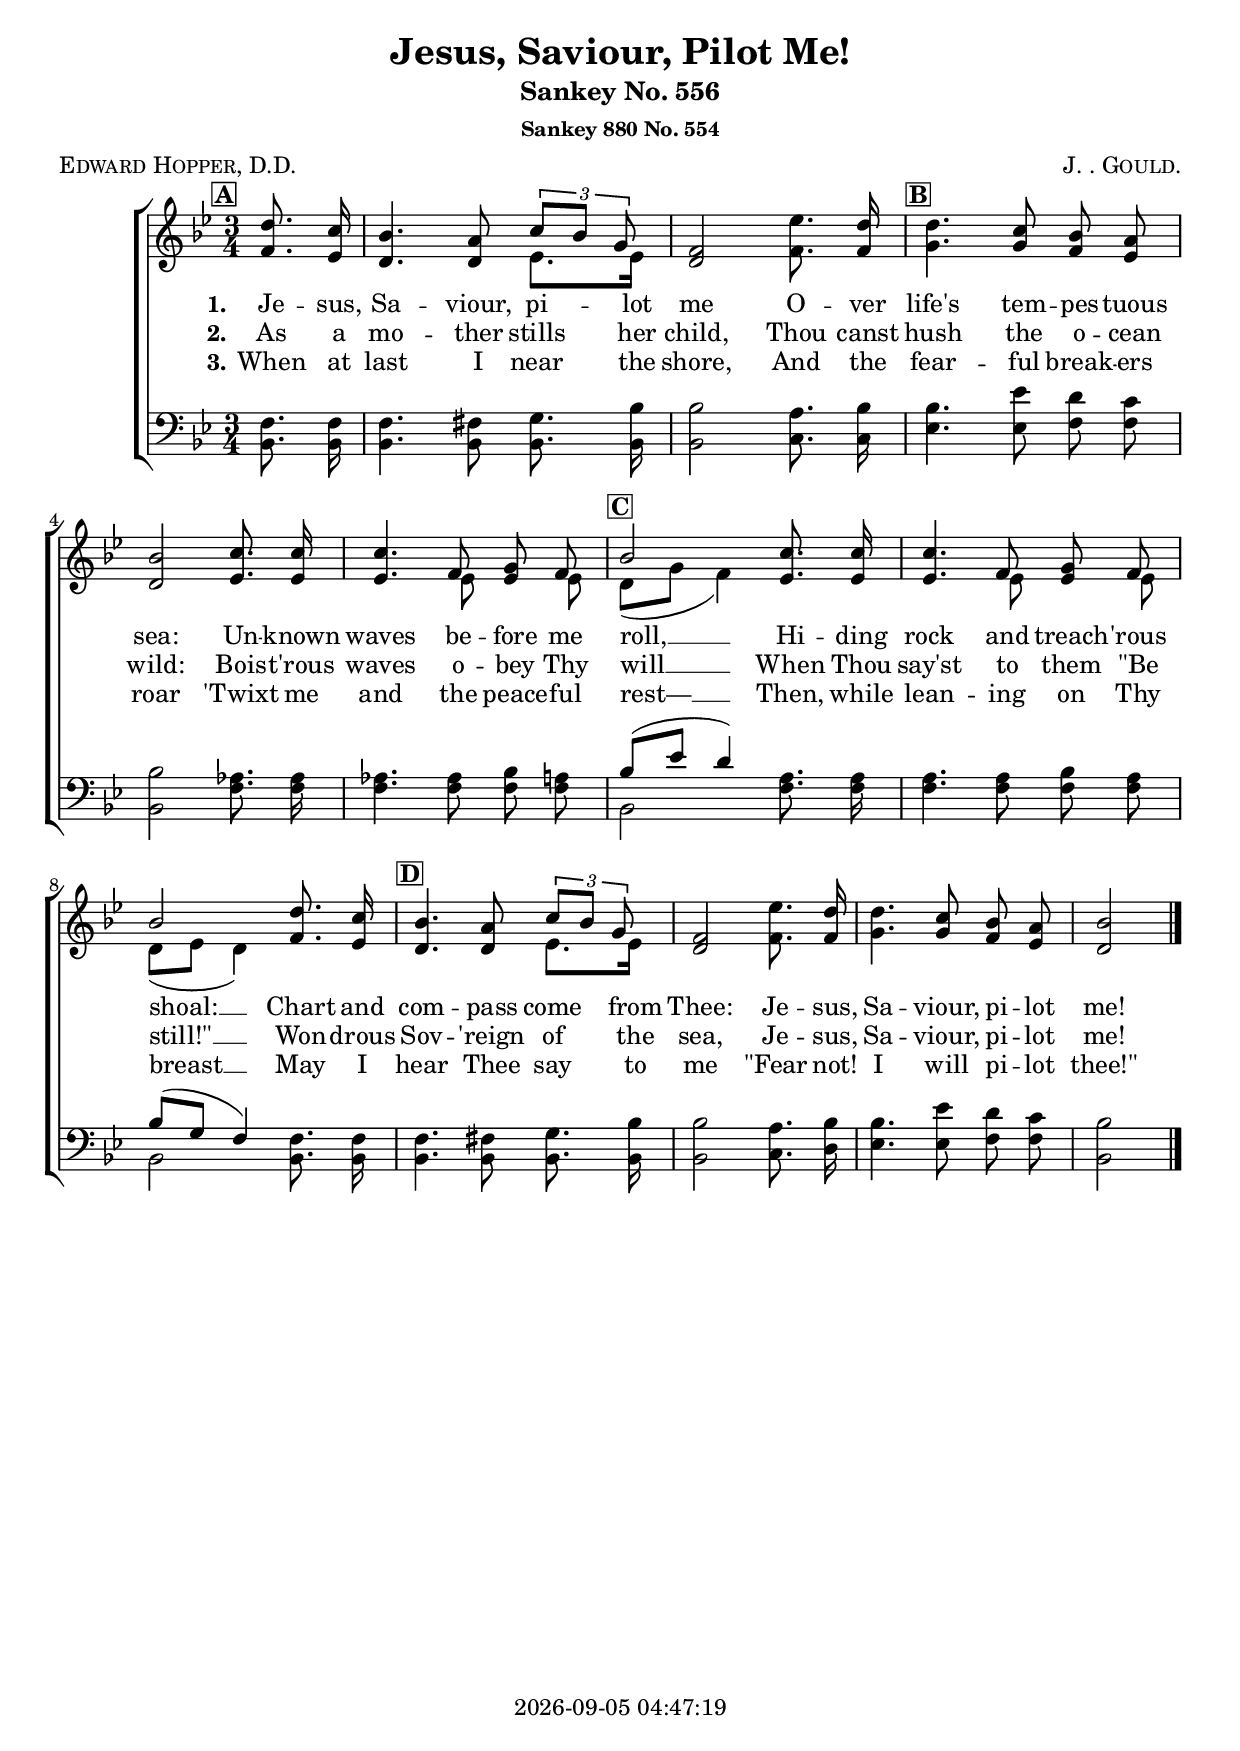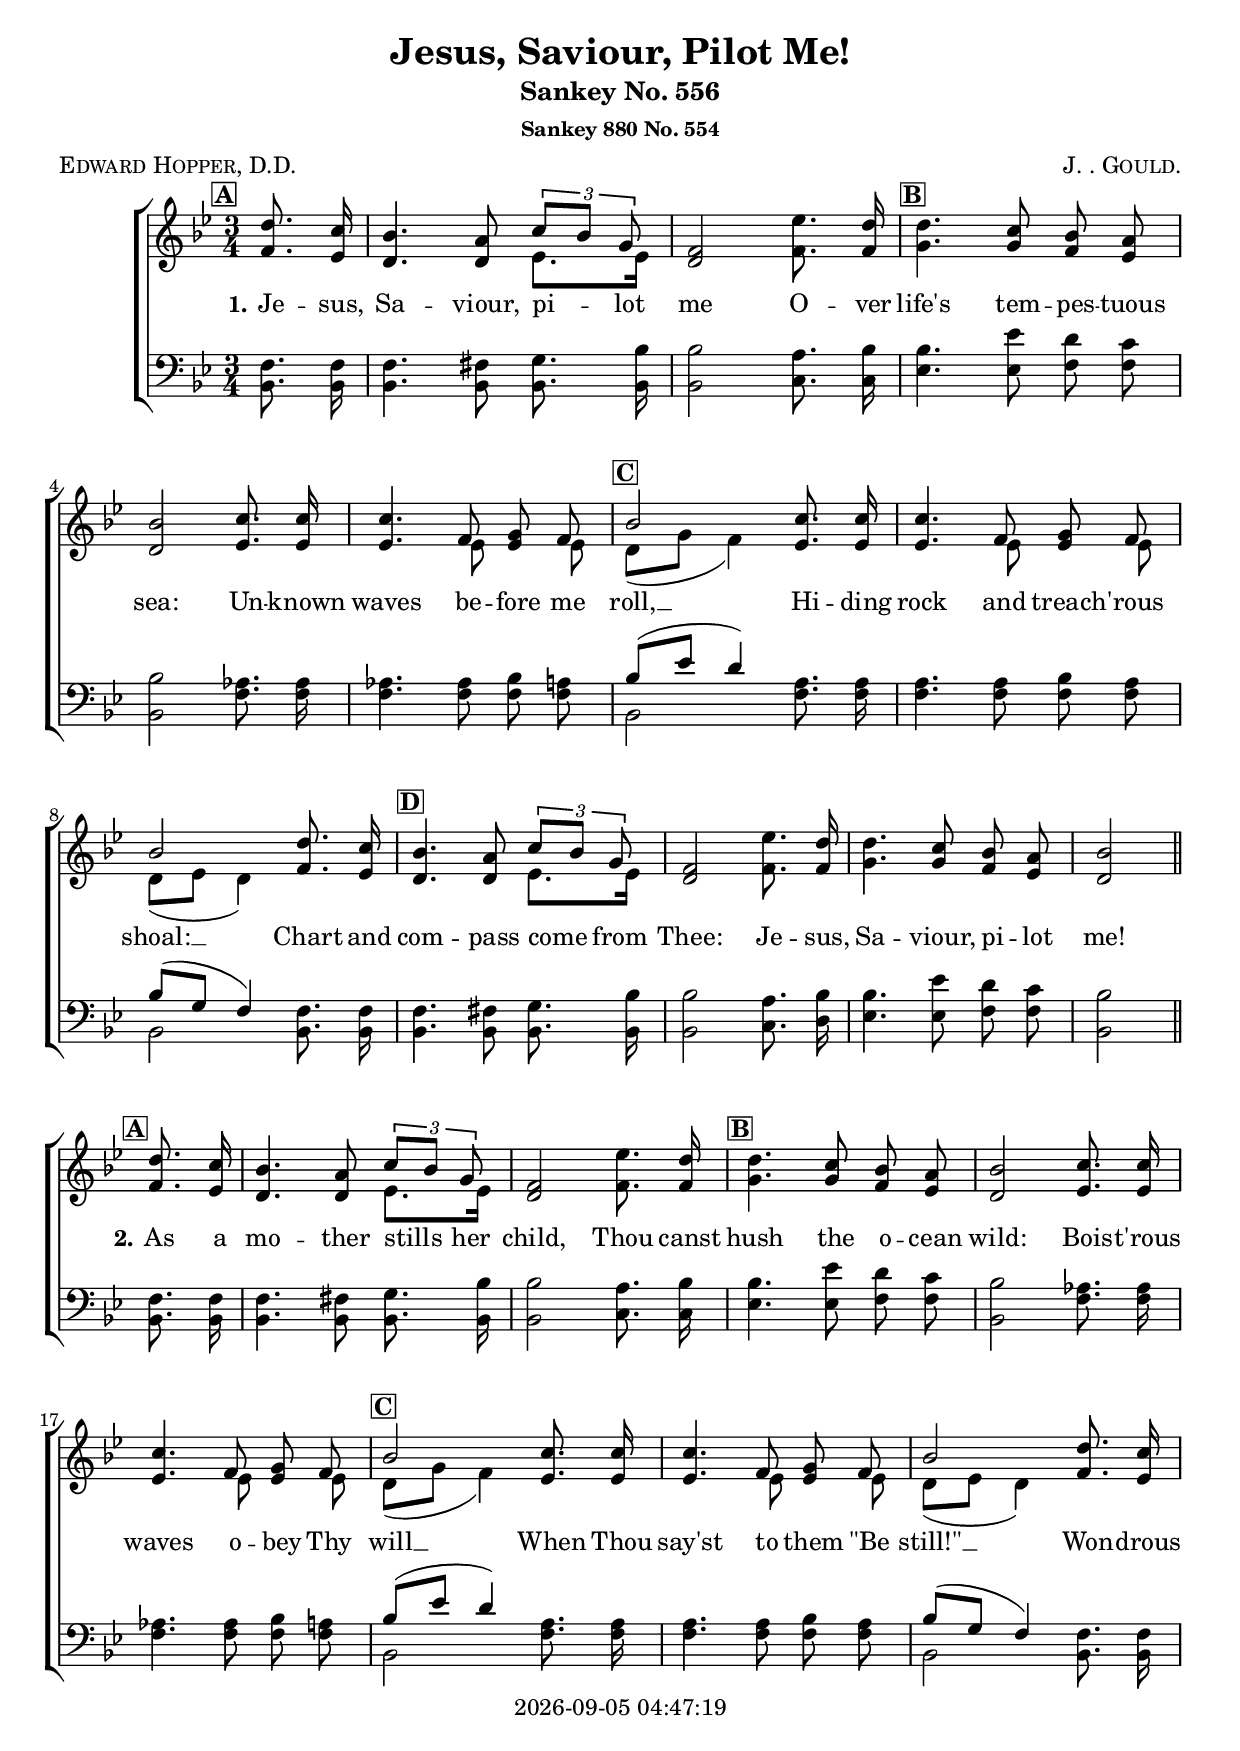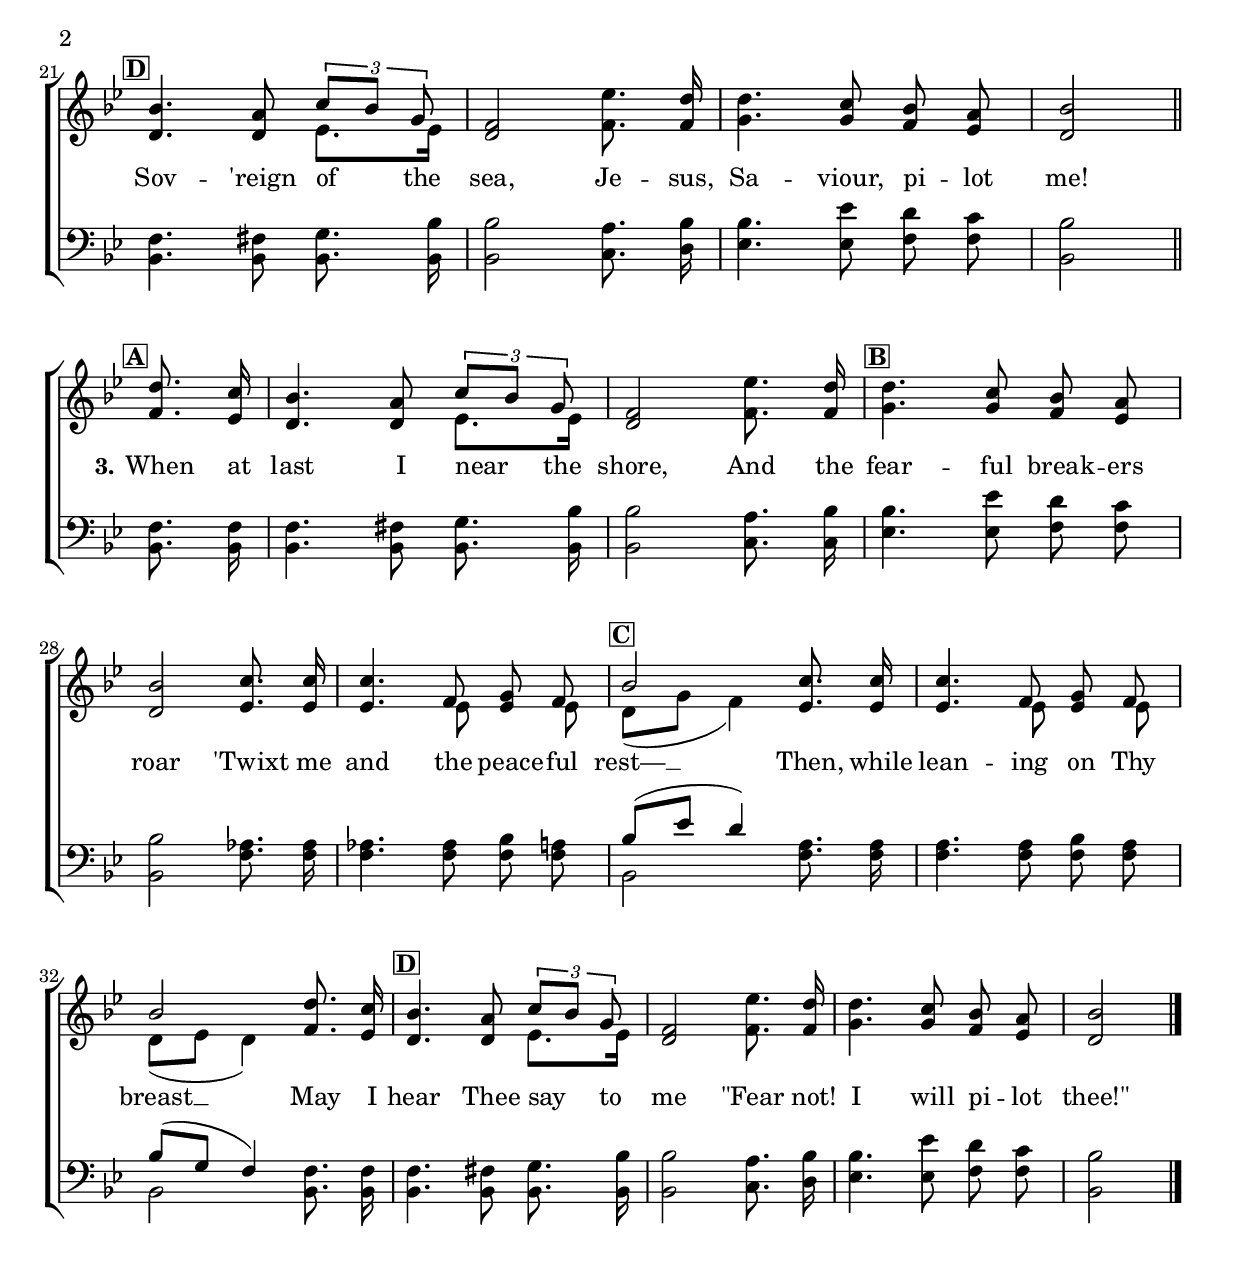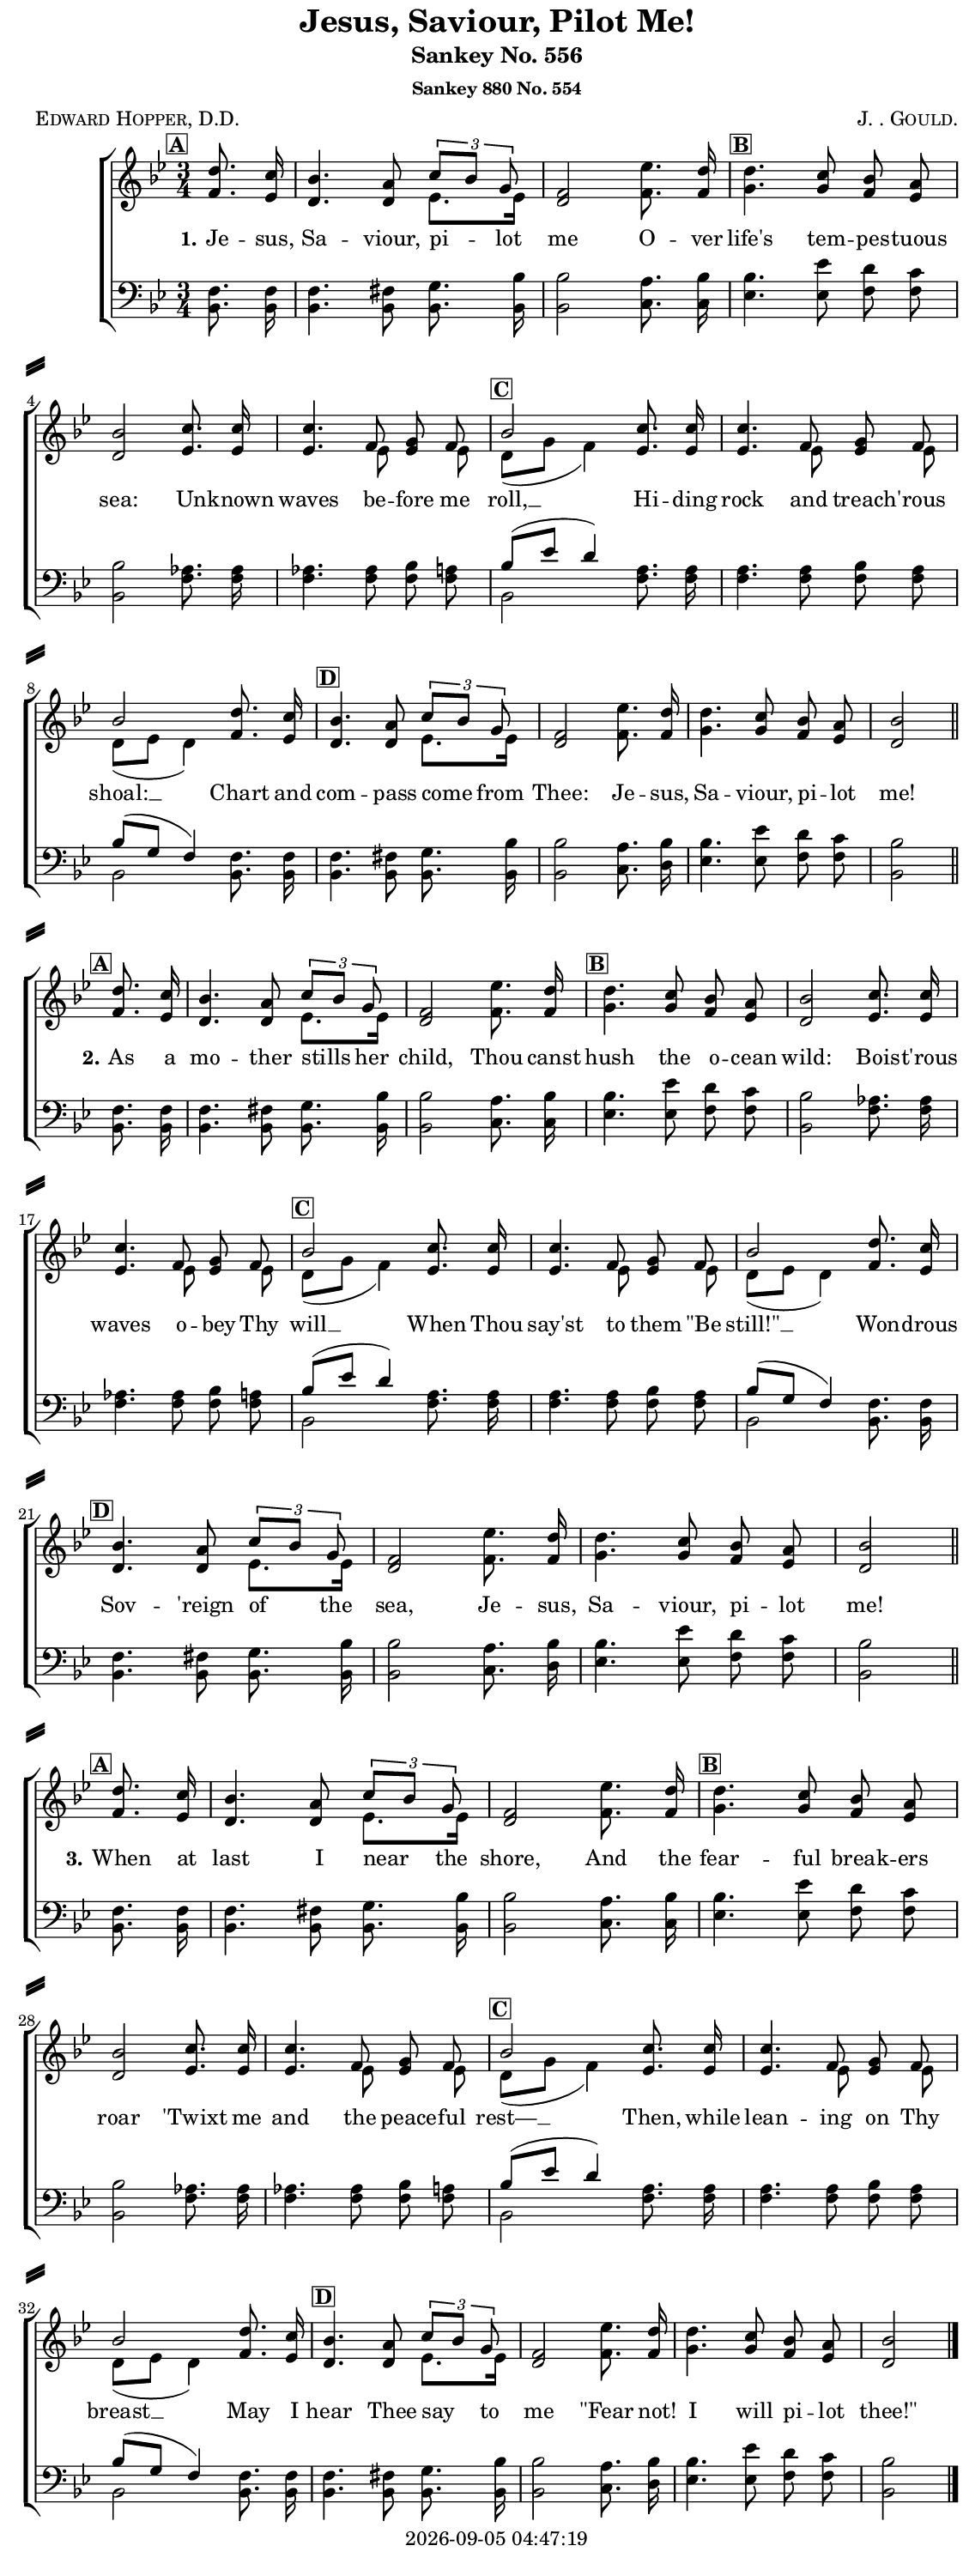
\version "2.22.1"

\include "articulate.ly"

today = #(strftime "%Y-%m-%d %H:%M:%S" (localtime (current-time)))

\header {
% centered at top
%  dedication  = "dedication"
  title       = "Jesus, Saviour, Pilot Me!"
  subtitle    = "Sankey No. 556"
  subsubtitle = "Sankey 880 No. 554"
%  instrument  = "instrument"
  
% arrangement of following lines:
%
%  poet    composer
%  meter   arranger
%  piece       opus

  composer    = \markup\smallCaps "J. . Gould."
%  arranger    = "arranger"
%  opus        = "opus"

  poet        = \markup\smallCaps "Edward Hopper, D.D."
%  meter       = \markup\smallCaps "meter"
%  piece       = \markup\smallCaps "piece"

% centered at bottom
% tagline     = "tagline" % default lilypond version
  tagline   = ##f
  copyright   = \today
}

% #(set-global-staff-size 16)

global = {
  \key bes \major
  \time 3/4
  \partial 4
}

RehearsalTrack = {
% \set Score.currentBarNumber = #5
  \textMark \markup { \box \bold "A" } s4 s2.*2
  \textMark \markup { \box \bold "B" }    s2.*3
  \textMark \markup { \box \bold "C" }    s2.*3
  \textMark \markup { \box \bold "D" }    s2.*3 s2
}

TempoTrack = {
  \set Score.tempoHideNote = ##t
  \tempo 4=120
}

nl = { \bar "||" \break }

soprano = \relative {
  \autoBeamOff
  d''8. c16 | bes4. a8 \tuplet 3/2 {c8[bes] g} | f2 ees'8. d16 |
  d4. c8 bes a | bes2 c8. 16 | 4. f,8 g f |
  bes2 c8. 16 | 4. f,8 g f | bes2 d8. c16 |
  bes4. a8 \tuplet 3/2 {c[bes] g} | f2 ees'8. d16 | 4. c8 bes a | bes2
}

alto = \relative {
  \autoBeamOff
  f'8. ees16 | d4. 8 ees8. 16 | d2 f8. 16 |
  g4. 8 f ees | d2 ees8. 16 | 4. 8 8 8 |
  d8(g f4) ees8. 16 | 4. 8 8 8 | d(ees d4) f8. ees16 |
  d4. 8 ees8. 16 | d2 f8. 16 | g4. 8 f ees | d2
}

tenor = \relative {
  \autoBeamOff
  f8. 16 | 4. fis8 g8. bes16 | 2 a8. bes16 |
  bes4. ees8 d c | bes2 aes8. 16 | 4. 8 bes a |
  bes8(ees d4) a8. 16 | 4. 8 bes8 a | bes8(g f4) 8. 16 |
  f4. fis8 g8. bes16 | 2 a8. bes16 | 4. ees8 d c | bes2
}

bass = \relative {
  \autoBeamOff
  bes,8. 16 | 4. 8 8. 16 | 2 c8. 16 |
  ees4. 8 f f | bes,2 f'8. 16 | 4. 8 8 8 |
  bes,2 f'8. 16 | 4. 8 8 8 | bes,2 8. 16 |
  bes4. 8 8. 16 | 2 c8. d16 | ees4. 8 f8 8 | bes,2
}

nom  = {   \set ignoreMelismata = ##t }
yesm = { \unset ignoreMelismata       }

chorus = \lyricmode {
}

chorusMen = \lyricmode {
}

verses = 3

wordsOne = \lyricmode {
  \set stanza = "1."
  Je -- sus, Sa -- viour, pi -- lot me
  O -- ver life's tem -- pes -- tuous sea:
  Un -- known waves be -- fore me roll, __
  Hi -- ding rock and treach -- 'rous shoal: __
  Chart and com -- pass come from Thee:
  Je -- sus, Sa -- viour, pi -- lot me!
}
  
wordsTwo = \lyricmode {
  \set stanza = "2."
  As a mo -- ther stills her child,
  Thou canst hush the o -- cean wild:
  Bois -- t'rous waves o -- bey Thy will __
  When Thou say'st to them "\"Be" "still!\"" __
  Won -- drous Sov -- 'reign of the sea,
  Je -- sus, Sa -- viour, pi -- lot me!
}
  
wordsThree = \lyricmode {
  \set stanza = "3."
  When at last I near the shore,
  And the fear -- ful break -- ers roar
  'Twixt me and the peace -- ful rest— __
  Then, while lean -- ing on Thy breast __
  May I hear Thee say to me
  "\"Fear" not! I will pi -- lot "thee!\""
}
  
wordsMidi = \lyricmode {
  \set stanza = "1."
  "Je" "sus, " Sa "viour, " pi "lot " "me "
  "\nO" "ver " "life's " tem pes "tuous " "sea: "
  "\nUn" "known " "waves " be "fore " "me " "roll, " 
  "\nHi" "ding " "rock " "and " treach "'rous " "shoal: " 
  "\nChart " "and " com "pass " "come " "from " "Thee: "
  "\nJe" "sus, " Sa "viour, " pi "lot " "me!\n"

  \set stanza = "2."
  "\nAs " "a " mo "ther " "stills " "her " "child, "
  "\nThou " "canst " "hush " "the " o "cean " "wild: "
  "\nBois" "t'rous " "waves " o "bey " "Thy " "will " 
  "\nWhen " "Thou " "say'st " "to " "them " "\"Be " "still!\" " 
  "\nWon" "drous " Sov "'reign " "of " "the " "sea, "
  "\nJe" "sus, " Sa "viour, " pi "lot " "me!\n"

  \set stanza = "3."
  "\nWhen " "at " "last " "I " "near " "the " "shore, "
  "\nAnd " "the " fear "ful " break "ers " "roar "
  "\n'Twixt " "me " "and " "the " peace "ful " "rest— " 
  "\nThen, " "while " lean "ing " "on " "Thy " "breast " 
  "\nMay " "I " "hear " "Thee " "say " "to " "me "
  "\n\"Fear " "not! " "I " "will " pi "lot " "thee!\" "
}

wordsMidiMen = \lyricmode {
}

\book {
  \bookOutputSuffix "midi"
  \score {
%    \articulate
        \new ChoirStaff <<
                                % Soprano staff
          \new Staff = soprano
          <<
            \new Voice { \repeat unfold \verses \TempoTrack     }
            \new Voice { \global \repeat unfold \verses \soprano \bar "|." }
            \addlyrics \wordsMidi
          >>
                                % Alto staff
          \new Staff = alto
          <<
            \new Voice { \global \repeat unfold \verses { \alto \nl } \bar "|." }
          >>
                                % Tenor staff
          \new Staff = tenor
          <<
            \clef "treble_8"
            \new Voice { \global \repeat unfold \verses \tenor }
            \addlyrics \wordsMidiMen
          >>
                                % Bass staff
          \new Staff = bass
          <<
            \clef "bass"
            \new Voice { \global \repeat unfold \verses \bass }
          >>
        >>
    \midi {}
  }
}

\book {
  \bookOutputSuffix "repeat"
  \score {
        \new ChoirStaff <<
                                  % Joint soprano/alto staff
          \new Staff = women \with { printPartCombineTexts = ##f }
          <<
            \new Voice \RehearsalTrack
            \new Voice \TempoTrack
            \new NullVoice = "aligner" \alto
            \new Voice \partCombine #'(2 . 88) { \global \soprano \bar "|." } { \global \alto }
            \new Lyrics \lyricsto "aligner" { \wordsOne \chorus }
            \new Lyrics \lyricsto "aligner"   \wordsTwo
            \new Lyrics \lyricsto "aligner"   \wordsThree
          >>
                                  % Joint tenor/bass staff
          \new Staff = men \with { printPartCombineTexts = ##f }
          <<
            \clef "bass"
            \new Voice \partCombine #'(2 . 88) { \global \tenor } { \global \bass }
            \new NullVoice = alignerT { \tenor }
          >>
          \new Lyrics \with {alignAboveContext = men} \lyricsto alignerT \chorusMen
        >>
    \layout {
      indent = 1.5\cm
      \pointAndClickOff
      \context {
        \Staff \RemoveAllEmptyStaves
      }
    }
  }
}

singlescore = {
        \new ChoirStaff <<
                                  % Joint soprano/alto staff
          \new Staff = women \with { printPartCombineTexts = ##f }
          <<
            \new Voice { \repeat unfold \verses \RehearsalTrack }
            \new Voice { \repeat unfold \verses \TempoTrack }
            \new NullVoice = "aligner" { \repeat unfold \verses \soprano }
            \new Voice \partCombine #'(2 . 88) { \global \repeat unfold \verses \soprano \bar "|." }
                                    { \global \repeat unfold \verses { \alto \nl } \bar "|." }
            \new Lyrics \lyricsto "aligner" { \wordsOne   \chorus
                                              \wordsTwo   \chorus
                                              \wordsThree \chorus
                                            }
          >>
                                  % Joint tenor/bass staff
          \new Staff = men \with { printPartCombineTexts = ##f }
          <<
            \clef "bass"
            \new Voice \partCombine #'(2 . 88) { \global \repeat unfold \verses \tenor }
                                    { \global \repeat unfold \verses \bass }
            \new NullVoice = alignerT { \repeat unfold \verses \tenor }
          >>
          \new Lyrics \with {alignAboveContext = men} \lyricsto alignerT { \repeat unfold \verses \chorusMen }
        >>
}

\book {
  \bookOutputSuffix "single"
  \score {
    \singlescore
    \layout {
      indent = 1.5\cm
      \pointAndClickOff
      \context {
        \Staff \RemoveAllEmptyStaves
      }
    }
  }
}

\book {
  \bookOutputSuffix "singlepage"
  \paper {
    top-margin = 0
    left-margin = 7
    right-margin = 1
    paper-width = 190\mm
    page-breaking = #ly:one-page-breaking
    system-system-spacing.basic-distance = #15
    system-separator-markup = \slashSeparator
  }
  \score {
    \singlescore
    \layout {
      indent = 1.5\cm
      \pointAndClickOff
      \context {
        \Staff \RemoveAllEmptyStaves
      }
    }
  }
}
